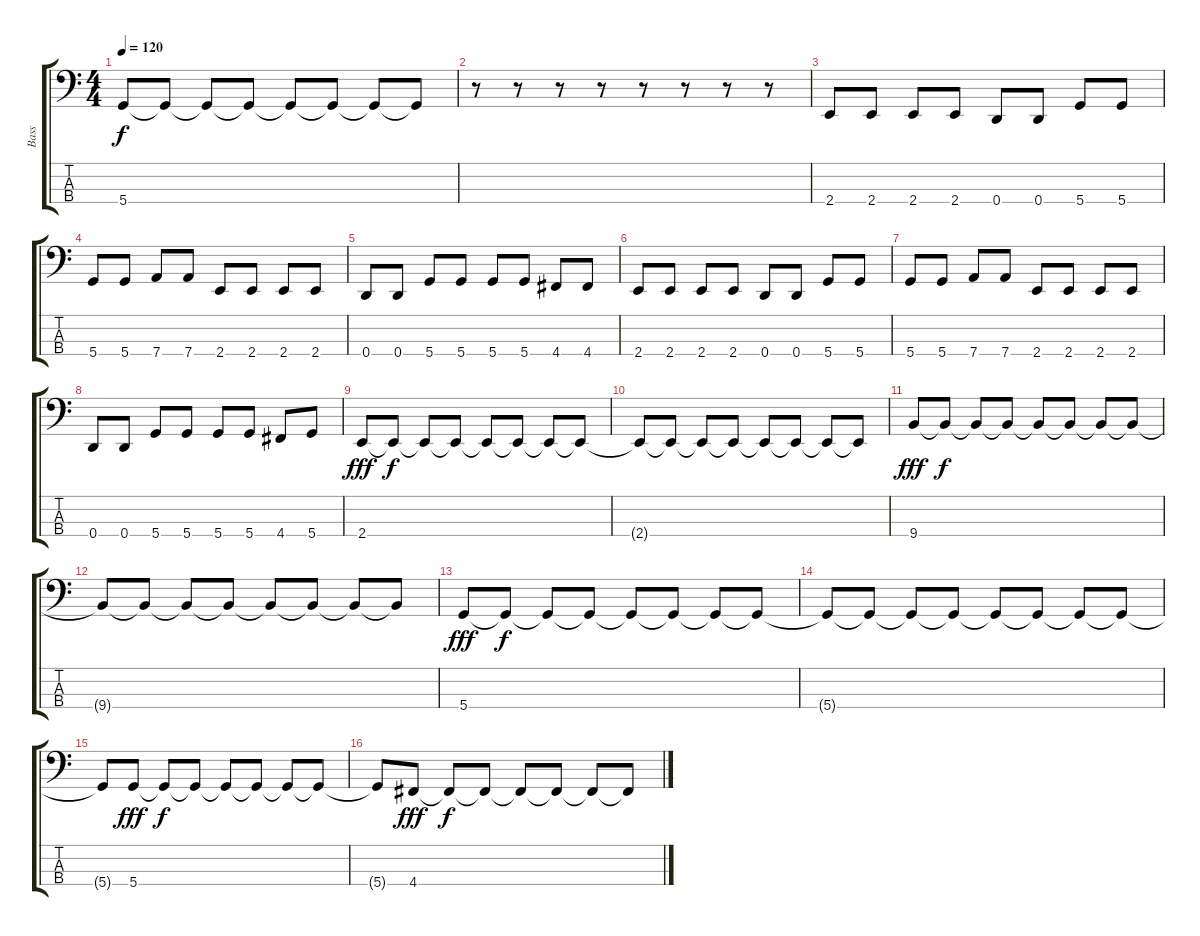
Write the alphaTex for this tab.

\track ("Bass" "Bass") {instrument electricbassfinger}
\staff {score tabs}
\tuning (G2 D2 A1 D1) {hide}
\ts (4 4)
\tempo 120
\clef f4
\ks c
5.4{t}.8{dy f} 5.4{t}.8 5.4{t}.8 5.4{t}.8 5.4{t}.8 5.4{t}.8 5.4{t}.8 5.4{t}.8 |
r.8 r.8 r.8 r.8 r.8 r.8 r.8 r.8 |
2.4.8 2.4.8 2.4.8 2.4.8 0.4.8 0.4.8 5.4.8 5.4.8 |
5.4.8 5.4.8 7.4.8 7.4.8 2.4.8 2.4.8 2.4.8 2.4.8 |
0.4.8 0.4.8 5.4.8 5.4.8 5.4.8 5.4.8 4.4.8 4.4.8 |
2.4.8 2.4.8 2.4.8 2.4.8 0.4.8 0.4.8 5.4.8 5.4.8 |
5.4.8 5.4.8 7.4.8 7.4.8 2.4.8 2.4.8 2.4.8 2.4.8 |
0.4.8 0.4.8 5.4.8 5.4.8 5.4.8 5.4.8 4.4.8 5.4.8 |
2.4.8{dy fff} 2.4{t}.8{dy f} 2.4{t}.8 2.4{t}.8 2.4{t}.8 2.4{t}.8 2.4{t}.8 2.4{t}.8 |
2.4{t}.8 2.4{t}.8 2.4{t}.8 2.4{t}.8 2.4{t}.8 2.4{t}.8 2.4{t}.8 2.4{t}.8 |
9.4.8{dy fff} 9.4{t}.8{dy f} 9.4{t}.8 9.4{t}.8 9.4{t}.8 9.4{t}.8 9.4{t}.8 9.4{t}.8 |
9.4{t}.8 9.4{t}.8 9.4{t}.8 9.4{t}.8 9.4{t}.8 9.4{t}.8 9.4{t}.8 9.4{t}.8 |
5.4.8{dy fff} 5.4{t}.8{dy f} 5.4{t}.8 5.4{t}.8 5.4{t}.8 5.4{t}.8 5.4{t}.8 5.4{t}.8 |
5.4{t}.8 5.4{t}.8 5.4{t}.8 5.4{t}.8 5.4{t}.8 5.4{t}.8 5.4{t}.8 5.4{t}.8 |
5.4{t}.8 5.4.8{dy fff} 5.4{t}.8{dy f} 5.4{t}.8 5.4{t}.8 5.4{t}.8 5.4{t}.8 5.4{t}.8 |
5.4{t}.8 4.4.8{dy fff} 4.4{t}.8{dy f} 4.4{t}.8 4.4{t}.8 4.4{t}.8 4.4{t}.8 4.4{t}.8
